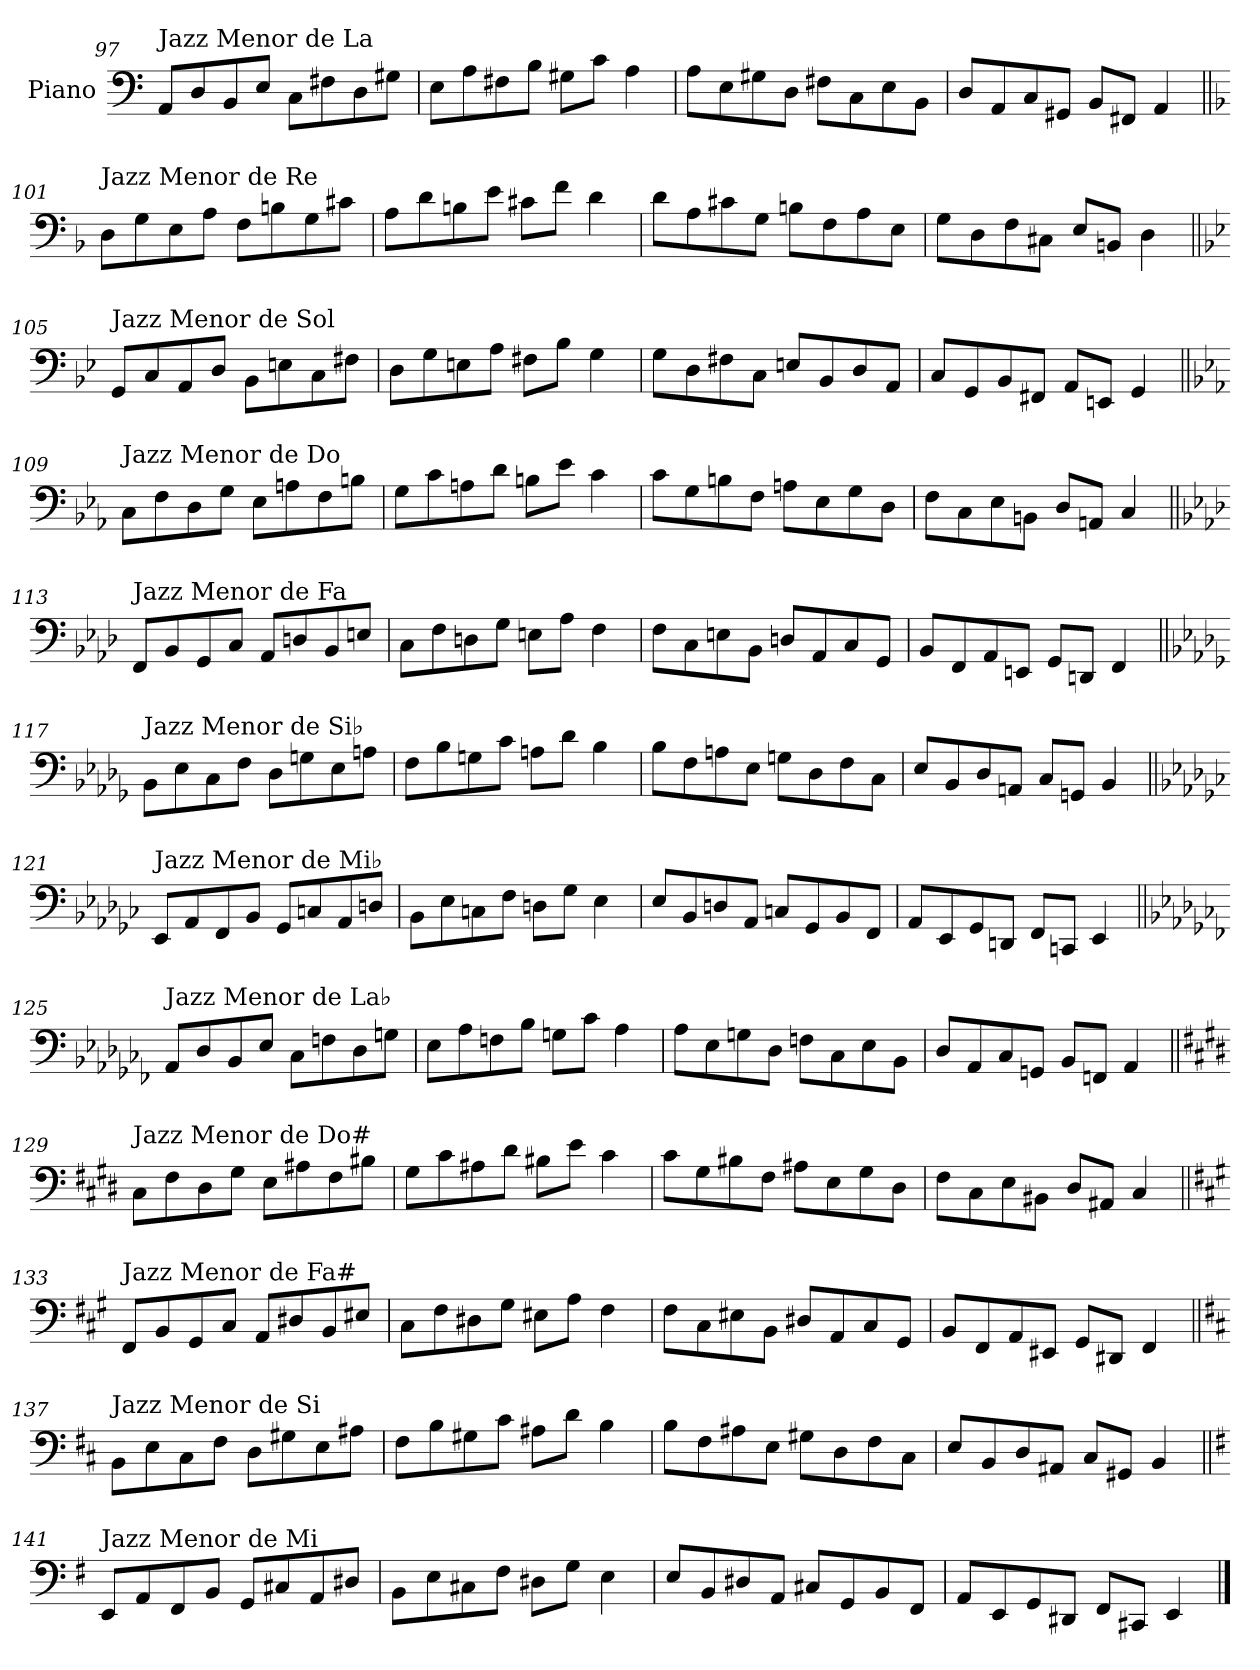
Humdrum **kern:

**kern
*part1
*staff1
*I"Piano
*I'Pno.
!!LO:PB:g=z
*clefF4
*k[]
=97
!LO:TX:a:t=Jazz Menor de La
8AA/L
8D/
8BB/
8E/J
8C\L
8F#X\
8D\
8G#X\J
=98
8E\L
8A\
8F#X\
8B\J
8G#X\L
8c\J
4A\
=99
8A\L
8E\
8G#X\
8D\J
8F#X\L
8C\
8E\
8BB\J
=100
8D/L
8AA/
8C/
8GG#X/J
8BB/L
8FF#X/J
4AA/
!!LO:LB:g=z
=101||
*k[b-]
!LO:TX:a:t=Jazz Menor de Re
8D\L
8G\
8E\
8A\J
8F\L
8Bn\
8G\
8c#X\J
=102
8A\L
8d\
8Bn\
8e\J
8c#X\L
8f\J
4d\
=103
8d\L
8A\
8c#X\
8G\J
8Bn\L
8F\
8A\
8E\J
=104
8G\L
8D\
8F\
8C#X\J
8E/L
8BBn/J
4D\
!!LO:LB:g=z
=105||
*k[b-e-]
!LO:TX:a:t=Jazz Menor de Sol
8GG/L
8C/
8AA/
8D/J
8BB-\L
8En\
8C\
8F#X\J
=106
8D\L
8G\
8En\
8A\J
8F#X\L
8B-\J
4G\
=107
8G\L
8D\
8F#X\
8C\J
8En/L
8BB-/
8D/
8AA/J
=108
8C/L
8GG/
8BB-/
8FF#X/J
8AA/L
8EEn/J
4GG/
!!LO:LB:g=z
=109||
*k[b-e-a-]
!LO:TX:a:t=Jazz Menor de Do
8C\L
8F\
8D\
8G\J
8E-\L
8An\
8F\
8Bn\J
=110
8G\L
8c\
8An\
8d\J
8Bn\L
8e-\J
4c\
=111
8c\L
8G\
8Bn\
8F\J
8An\L
8E-\
8G\
8D\J
=112
8F\L
8C\
8E-\
8BBn\J
8D/L
8AAn/J
4C/
!!LO:LB:g=z
=113||
*k[b-e-a-d-]
!LO:TX:a:t=Jazz Menor de Fa
8FF/L
8BB-/
8GG/
8C/J
8AA-/L
8Dn/
8BB-/
8En/J
=114
8C\L
8F\
8Dn\
8G\J
8En\L
8A-\J
4F\
=115
8F\L
8C\
8En\
8BB-\J
8Dn/L
8AA-/
8C/
8GG/J
=116
8BB-/L
8FF/
8AA-/
8EEn/J
8GG/L
8DDn/J
4FF/
!!LO:LB:g=z
=117||
*k[b-e-a-d-g-]
!LO:TX:a:t=Jazz Menor de Si♭
8BB-\L
8E-\
8C\
8F\J
8D-\L
8Gn\
8E-\
8An\J
=118
8F\L
8B-\
8Gn\
8c\J
8An\L
8d-\J
4B-\
=119
8B-\L
8F\
8An\
8E-\J
8Gn\L
8D-\
8F\
8C\J
=120
8E-/L
8BB-/
8D-/
8AAn/J
8C/L
8GGn/J
4BB-/
!!LO:LB:g=z
=121||
*k[b-e-a-d-g-c-]
!LO:TX:a:t=Jazz Menor de Mi♭
8EE-/L
8AA-/
8FF/
8BB-/J
8GG-/L
8Cn/
8AA-/
8Dn/J
=122
8BB-\L
8E-\
8Cn\
8F\J
8Dn\L
8G-\J
4E-\
=123
8E-/L
8BB-/
8Dn/
8AA-/J
8Cn/L
8GG-/
8BB-/
8FF/J
=124
8AA-/L
8EE-/
8GG-/
8DDn/J
8FF/L
8CCn/J
4EE-/
!!LO:LB:g=z
=125||
*k[b-e-a-d-g-c-f-]
!LO:TX:a:t=Jazz Menor de La♭
8AA-/L
8D-/
8BB-/
8E-/J
8C-\L
8Fn\
8D-\
8Gn\J
=126
8E-\L
8A-\
8Fn\
8B-\J
8Gn\L
8c-\J
4A-\
=127
8A-\L
8E-\
8Gn\
8D-\J
8Fn\L
8C-\
8E-\
8BB-\J
=128
8D-/L
8AA-/
8C-/
8GGn/J
8BB-/L
8FFn/J
4AA-/
!!LO:LB:g=z
=129||
*k[f#c#g#d#]
!LO:TX:a:t=Jazz Menor de Do#
8C#\L
8F#\
8D#\
8G#\J
8E\L
8A#X\
8F#\
8B#X\J
=130
8G#\L
8c#\
8A#X\
8d#\J
8B#X\L
8e\J
4c#\
=131
8c#\L
8G#\
8B#X\
8F#\J
8A#X\L
8E\
8G#\
8D#\J
=132
8F#\L
8C#\
8E\
8BB#X\J
8D#/L
8AA#X/J
4C#/
!!LO:LB:g=z
=133||
*k[f#c#g#]
!LO:TX:a:t=Jazz Menor de Fa#
8FF#/L
8BB/
8GG#/
8C#/J
8AA/L
8D#X/
8BB/
8E#X/J
=134
8C#\L
8F#\
8D#X\
8G#\J
8E#X\L
8A\J
4F#\
=135
8F#\L
8C#\
8E#X\
8BB\J
8D#X/L
8AA/
8C#/
8GG#/J
=136
8BB/L
8FF#/
8AA/
8EE#X/J
8GG#/L
8DD#X/J
4FF#/
!!LO:LB:g=z
=137||
*k[f#c#]
!LO:TX:a:t=Jazz Menor de Si
8BB\L
8E\
8C#\
8F#\J
8D\L
8G#X\
8E\
8A#X\J
=138
8F#\L
8B\
8G#X\
8c#\J
8A#X\L
8d\J
4B\
=139
8B\L
8F#\
8A#X\
8E\J
8G#X\L
8D\
8F#\
8C#\J
=140
8E/L
8BB/
8D/
8AA#X/J
8C#/L
8GG#X/J
4BB/
!!LO:LB:g=z
=141||
*k[f#]
!LO:TX:a:t=Jazz Menor de Mi
8EE/L
8AA/
8FF#/
8BB/J
8GG/L
8C#X/
8AA/
8D#X/J
=142
8BB\L
8E\
8C#X\
8F#\J
8D#X\L
8G\J
4E\
=143
8E/L
8BB/
8D#X/
8AA/J
8C#X/L
8GG/
8BB/
8FF#/J
=144
8AA/L
8EE/
8GG/
8DD#X/J
8FF#/L
8CC#X/J
4EE/
==
*-
